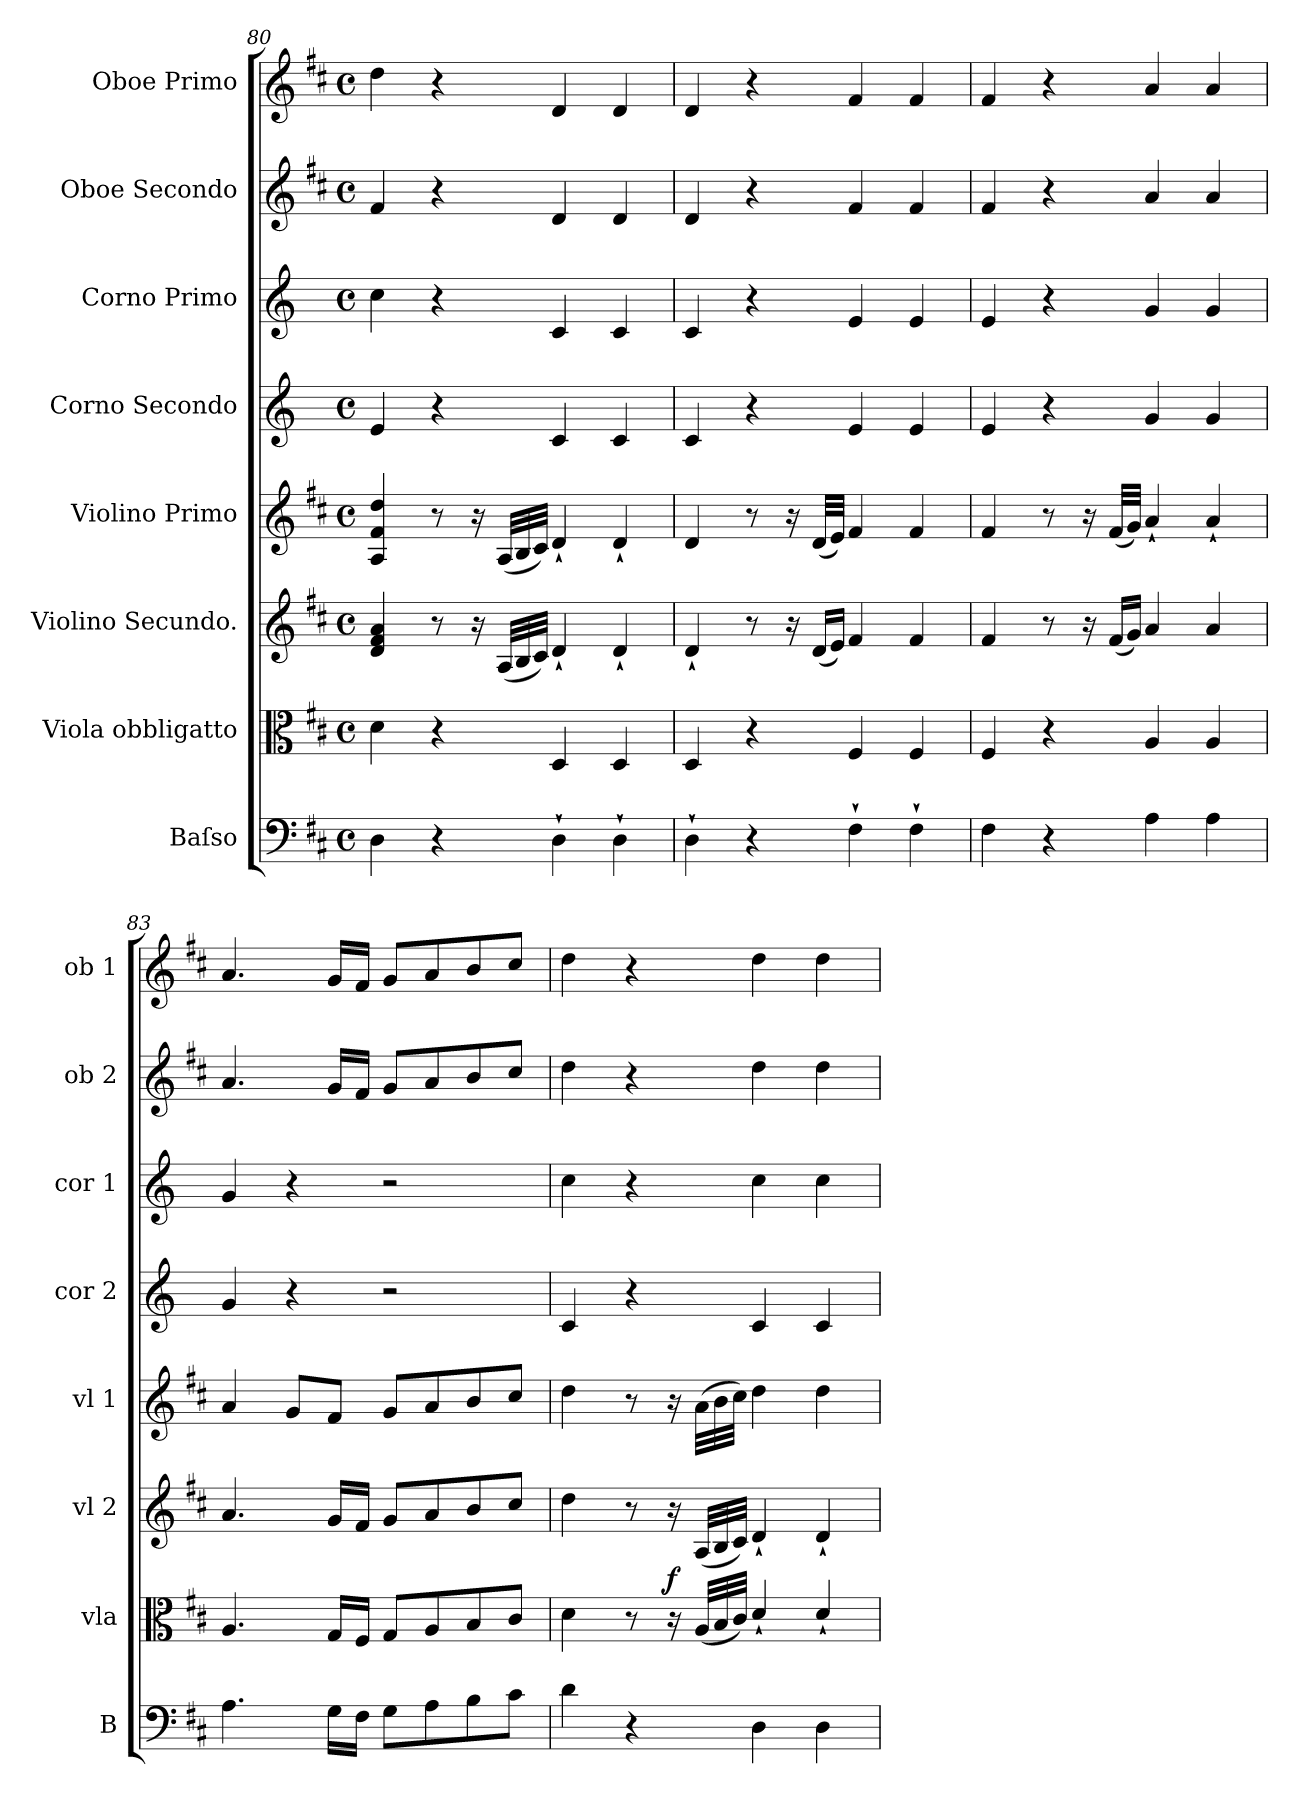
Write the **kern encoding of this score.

**kern	**kern	**dynam	**kern	**kern	**kern	**kern	**kern	**kern
*part8	*part7	*part7	*part6	*part5	*part4	*part3	*part2	*part1
*staff8	*staff7	*staff7	*staff6	*staff5	*staff4	*staff3	*staff2	*staff1
*I"Baſso	*I"Viola obbligatto	*	*I"Violino Secundo.	*I"Violino Primo	*I"Corno Secondo	*I"Corno Primo	*I"Oboe Secondo	*I"Oboe Primo
*I'B	*I'vla	*	*I'vl 2	*I'vl 1	*I'cor 2	*I'cor 1	*I'ob 2	*I'ob 1
*clefF4	*clefC3	*	*clefG2	*clefG2	*clefG2	*clefG2	*clefG2	*clefG2
*	*	*	*	*	*ITrd6c10	*ITrd6c10	*	*
*k[f#c#]	*k[f#c#]	*	*k[f#c#]	*k[f#c#]	*k[f#c#]	*k[f#c#]	*k[f#c#]	*k[f#c#]
*M4/4	*M4/4	*	*M4/4	*M4/4	*M4/4	*M4/4	*M4/4	*M4/4
*met(c)	*met(c)	*	*met(c)	*met(c)	*met(c)	*met(c)	*met(c)	*met(c)
=80	=80	=80	=80	=80	=80	=80	=80	=80
4D\	4d\	.	4d/ 4f#/ 4a/	4A/ 4f#/ 4dd/	4F#/	4d\	4f#/	4dd\
4r	4r	.	8r	8r	4r	4r	4r	4r
.	.	.	16r	16r	.	.	.	.
*	*	*	*Xtuplet	*Xtuplet	*	*	*	*
.	.	.	(48A/LLL	(48A/LLL	.	.	.	.
.	.	.	48B/	48B/	.	.	.	.
.	.	.	48c#/JJJ)	48c#/JJJ)	.	.	.	.
4D`\	4D/	.	4d`/	4d`/	4D/	4D/	4d/	4d/
4D`\	4D/	.	4d`/	4d`/	4D/	4D/	4d/	4d/
=81	=81	=81	=81	=81	=81	=81	=81	=81
4D`\	4D/	.	4d`/	4d/	4D/	4D/	4d/	4d/
4r	4r	.	8r	8r	4r	4r	4r	4r
.	.	.	16r	16r	.	.	.	.
!	!	!	!LO:N:vis=16	!	!	!	!	!
.	.	.	(32d/LL	(32d/LLL	.	.	.	.
!	!	!	!LO:N:vis=16	!	!	!	!	!
.	.	.	32e/JJ)	32e/JJJ)	.	.	.	.
4F#`\	4F#/	.	4f#/	4f#/	4F#/	4F#/	4f#/	4f#/
4F#`\	4F#/	.	4f#/	4f#/	4F#/	4F#/	4f#/	4f#/
=82	=82	=82	=82	=82	=82	=82	=82	=82
4F#\	4F#/	.	4f#/	4f#/	4F#/	4F#/	4f#/	4f#/
4r	4r	.	8r	8r	4r	4r	4r	4r
.	.	.	16r	16r	.	.	.	.
!	!	!	!LO:N:vis=16	!	!	!	!	!
.	.	.	(32f#/LL	(32f#/LLL	.	.	.	.
!	!	!	!LO:N:vis=16	!	!	!	!	!
.	.	.	32g/JJ)	32g/JJJ)	.	.	.	.
4A\	4A/	.	4a/	4a`/	4A/	4A/	4a/	4a/
4A\	4A/	.	4a/	4a`/	4A/	4A/	4a/	4a/
=83	=83	=83	=83	=83	=83	=83	=83	=83
4.A\	4.A/	.	4.a/	4a/	4A/	4A/	4.a/	4.a/
.	.	.	.	8g/L	4r	4r	.	.
16G\LL	16G/LL	.	16g/LL	8f#/J	.	.	16g/LL	16g/LL
16F#\JJ	16F#/JJ	.	16f#/JJ	.	.	.	16f#/JJ	16f#/JJ
8G\L	8G/L	.	8g/L	8g/L	2r	2r	8g/L	8g/L
8A\	8A/	.	8a/	8a/	.	.	8a/	8a/
8B\	8B/	.	8b/	8b/	.	.	8b/	8b/
8c#\J	8c#/J	.	8cc#/J	8cc#/J	.	.	8cc#/J	8cc#/J
=84	=84	=84	=84	=84	=84	=84	=84	=84
4d\	4d\	.	4dd\	4dd\	4D/	4d\	4dd\	4dd\
4r	8r	.	8r	8r	4r	4r	4r	4r
!	!	!LO:DY:a	!	!	!	!	!	!
.	16r	f	16r	16r	.	.	.	.
*	*Xtuplet	*	*	*	*	*	*	*
.	(48A/LLL	.	(48A/LLL	(48a\LLL	.	.	.	.
.	48B/	.	48B/	48b\	.	.	.	.
.	48c#/JJJ)	.	48c#/JJJ)	48cc#\JJJ)	.	.	.	.
4D\	4d`/	.	4d`/	4dd\	4D/	4d\	4dd\	4dd\
4D\	4d`/	.	4d`/	4dd\	4D/	4d\	4dd\	4dd\
=	=	=	=	=	=	=	=	=
*-	*-	*-	*-	*-	*-	*-	*-	*-
